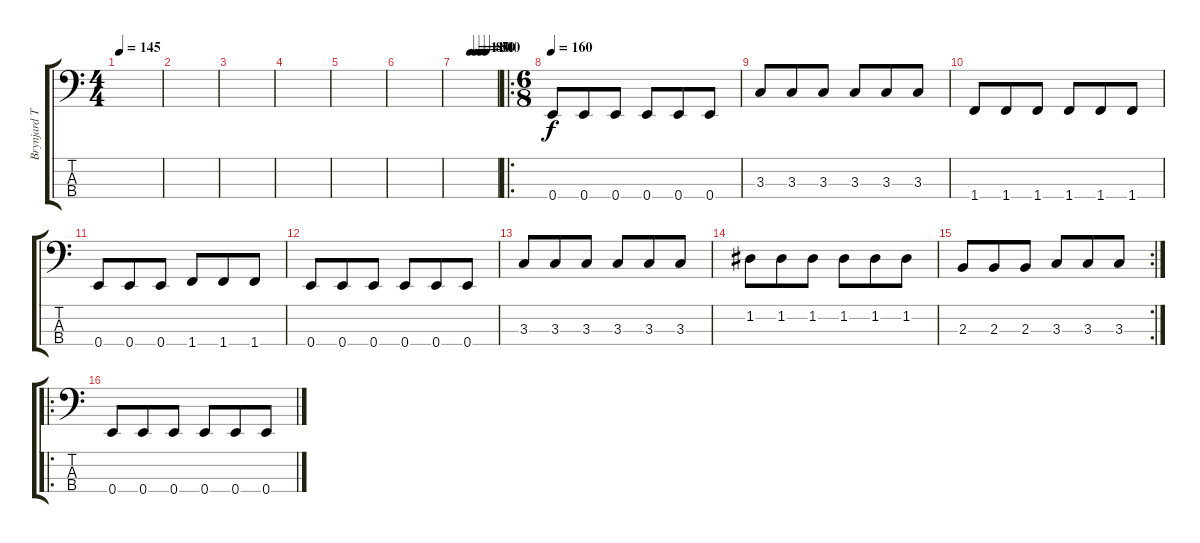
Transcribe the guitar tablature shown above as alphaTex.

\track ("Brynjard Tristan" "Brynjard T") {instrument electricbasspick}
\staff {score tabs}
\tuning (G2 D2 A1 E1) {hide}
\ts (4 4)
\tempo 145
\clef f4
\ks c
|
|
|
|
|
|
\tempo (110 0.375)
\tempo (80 0.5)
\tempo (50 0.625)
\tempo (40 0.75)
|
\ro
\ts (6 8)
\tempo 160
0.4.8 0.4.8 0.4.8 0.4.8 0.4.8 0.4.8 |
3.3.8 3.3.8 3.3.8 3.3.8 3.3.8 3.3.8 |
1.4.8 1.4.8 1.4.8 1.4.8 1.4.8 1.4.8 |
0.4.8 0.4.8 0.4.8 1.4.8 1.4.8 1.4.8 |
0.4.8 0.4.8 0.4.8 0.4.8 0.4.8 0.4.8 |
3.3.8 3.3.8 3.3.8 3.3.8 3.3.8 3.3.8 |
1.2.8 1.2.8 1.2.8 1.2.8 1.2.8 1.2.8 |
\rc 2
2.3.8 2.3.8 2.3.8 3.3.8 3.3.8 3.3.8 |
\ro
0.4.8 0.4.8 0.4.8 0.4.8 0.4.8 0.4.8
